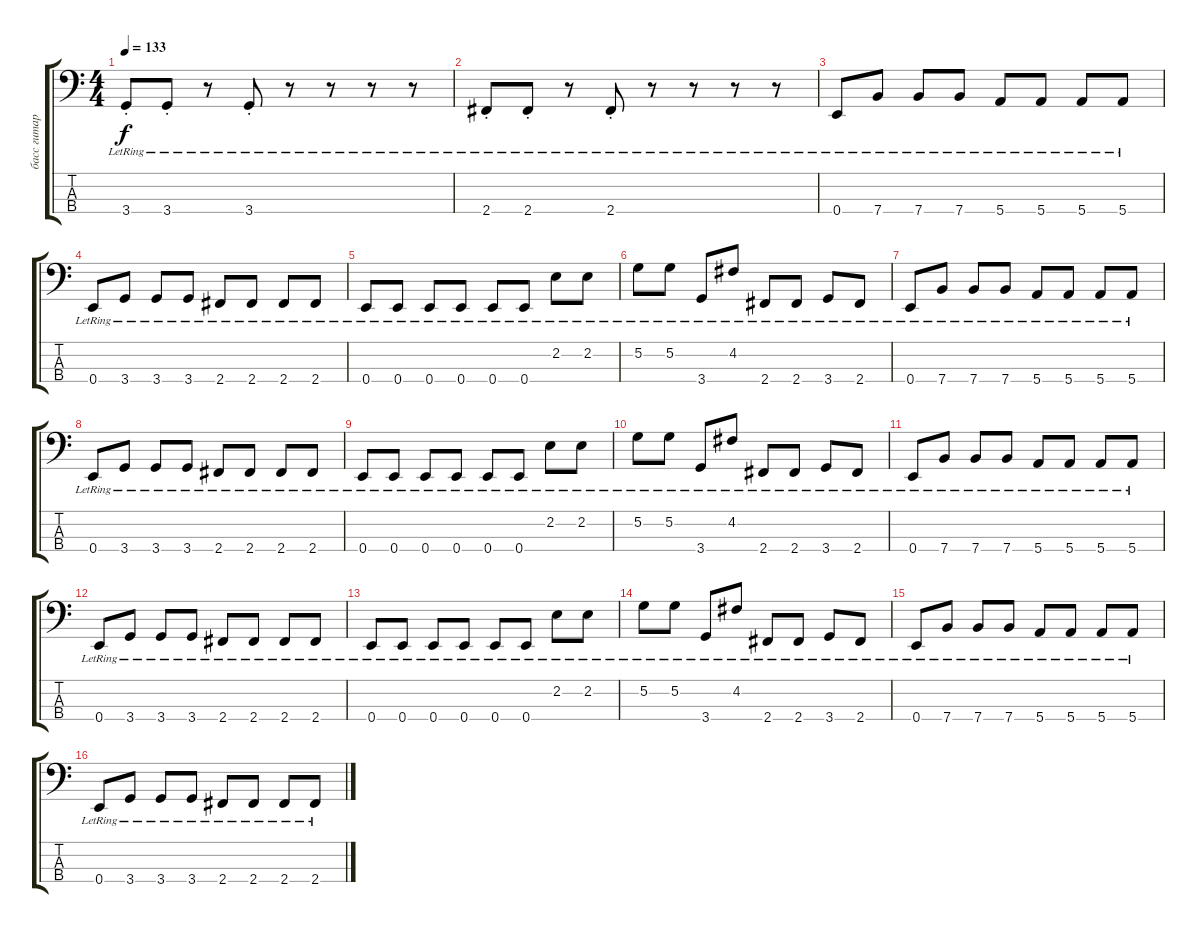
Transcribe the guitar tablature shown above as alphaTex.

\track ("басс гитара" "басс гитар") {instrument slapbass1}
\staff {score tabs}
\tuning (G2 D2 A1 E1) {hide}
\ts (4 4)
\tempo 133
\clef f4
\ks c
3.4{st lr}.8{dy f} 3.4{st lr}.8 r.8 3.4{st lr}.8 r.8 r.8 r.8 r.8 |
2.4{st lr}.8 2.4{st lr}.8 r.8 2.4{st lr}.8 r.8 r.8 r.8 r.8 |
0.4{lr}.8 7.4{lr}.8 7.4{lr}.8 7.4{lr}.8 5.4{lr}.8 5.4{lr}.8 5.4{lr}.8 5.4{lr}.8 |
0.4{lr}.8 3.4{lr}.8 3.4{lr}.8 3.4{lr}.8 2.4{lr}.8 2.4{lr}.8 2.4{lr}.8 2.4{lr}.8 |
0.4{lr}.8 0.4{lr}.8 0.4{lr}.8 0.4{lr}.8 0.4{lr}.8 0.4{lr}.8 2.2{lr}.8 2.2{lr}.8 |
5.2{lr}.8 5.2{lr}.8 3.4{lr}.8 4.2{lr}.8 2.4{lr}.8 2.4{lr}.8 3.4{lr}.8 2.4{lr}.8 |
0.4{lr}.8 7.4{lr}.8 7.4{lr}.8 7.4{lr}.8 5.4{lr}.8 5.4{lr}.8 5.4{lr}.8 5.4{lr}.8 |
0.4{lr}.8 3.4{lr}.8 3.4{lr}.8 3.4{lr}.8 2.4{lr}.8 2.4{lr}.8 2.4{lr}.8 2.4{lr}.8 |
0.4{lr}.8 0.4{lr}.8 0.4{lr}.8 0.4{lr}.8 0.4{lr}.8 0.4{lr}.8 2.2{lr}.8 2.2{lr}.8 |
5.2{lr}.8 5.2{lr}.8 3.4{lr}.8 4.2{lr}.8 2.4{lr}.8 2.4{lr}.8 3.4{lr}.8 2.4{lr}.8 |
0.4{lr}.8 7.4{lr}.8 7.4{lr}.8 7.4{lr}.8 5.4{lr}.8 5.4{lr}.8 5.4{lr}.8 5.4{lr}.8 |
0.4{lr}.8 3.4{lr}.8 3.4{lr}.8 3.4{lr}.8 2.4{lr}.8 2.4{lr}.8 2.4{lr}.8 2.4{lr}.8 |
0.4{lr}.8 0.4{lr}.8 0.4{lr}.8 0.4{lr}.8 0.4{lr}.8 0.4{lr}.8 2.2{lr}.8 2.2{lr}.8 |
5.2{lr}.8 5.2{lr}.8 3.4{lr}.8 4.2{lr}.8 2.4{lr}.8 2.4{lr}.8 3.4{lr}.8 2.4{lr}.8 |
0.4{lr}.8 7.4{lr}.8 7.4{lr}.8 7.4{lr}.8 5.4{lr}.8 5.4{lr}.8 5.4{lr}.8 5.4{lr}.8 |
0.4{lr}.8 3.4{lr}.8 3.4{lr}.8 3.4{lr}.8 2.4{lr}.8 2.4{lr}.8 2.4{lr}.8 2.4{lr}.8
